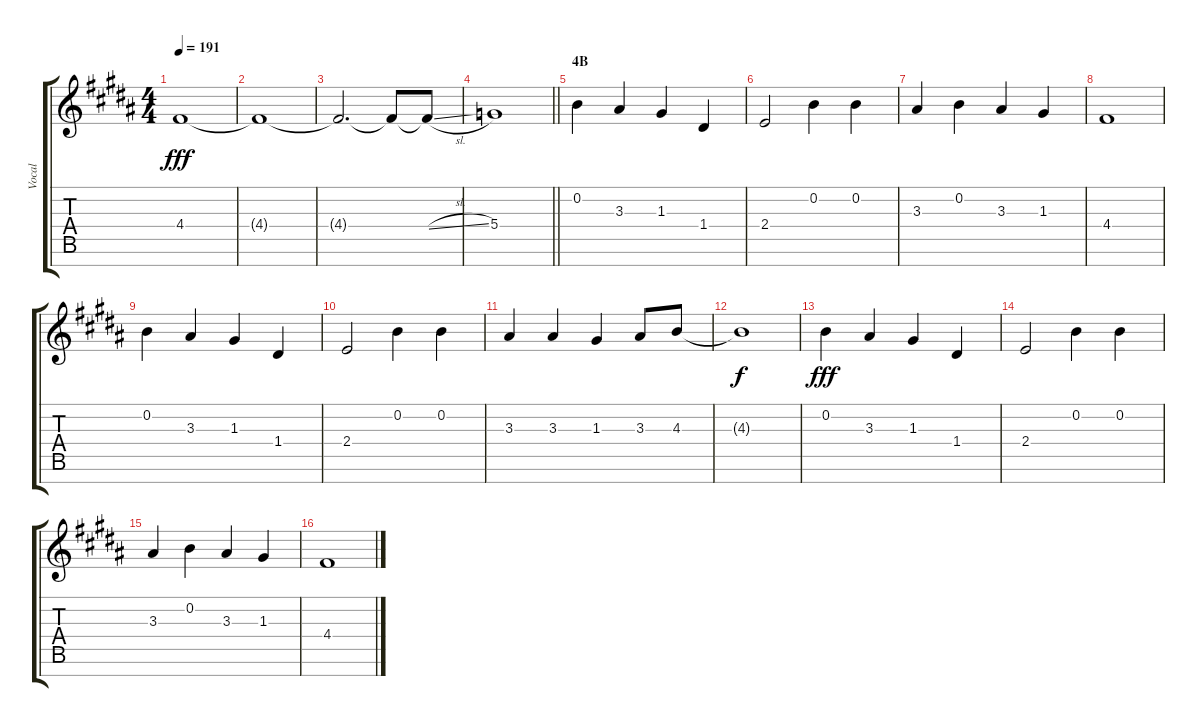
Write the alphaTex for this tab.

\track ("Vocal" "Vocal") {instrument voiceoohs}
\staff {score tabs}
\tuning (E5 B4 G4 D4 A3 E3 B2) {hide}
\ts (4 4)
\tempo 191
\clef g2
\ks b
4.4.1{dy fff} |
4.4{t}.1 |
4.4{t}.2{d} 4.4{t}.8 4.4{sl t}.8 |
\barLineRight lightlight
5.4.1 |
\section ("" "4B")
0.2.4 3.3.4 1.3.4 1.4.4 |
2.4.2 0.2.4 0.2.4 |
3.3.4 0.2.4 3.3.4 1.3.4 |
4.4.1 |
0.2.4 3.3.4 1.3.4 1.4.4 |
2.4.2 0.2.4 0.2.4 |
3.3.4 3.3.4 1.3.4 3.3.8 4.3.8 |
4.3{t}.1{dy f} |
0.2.4{dy fff} 3.3.4 1.3.4 1.4.4 |
2.4.2 0.2.4 0.2.4 |
3.3.4 0.2.4 3.3.4 1.3.4 |
4.4.1
